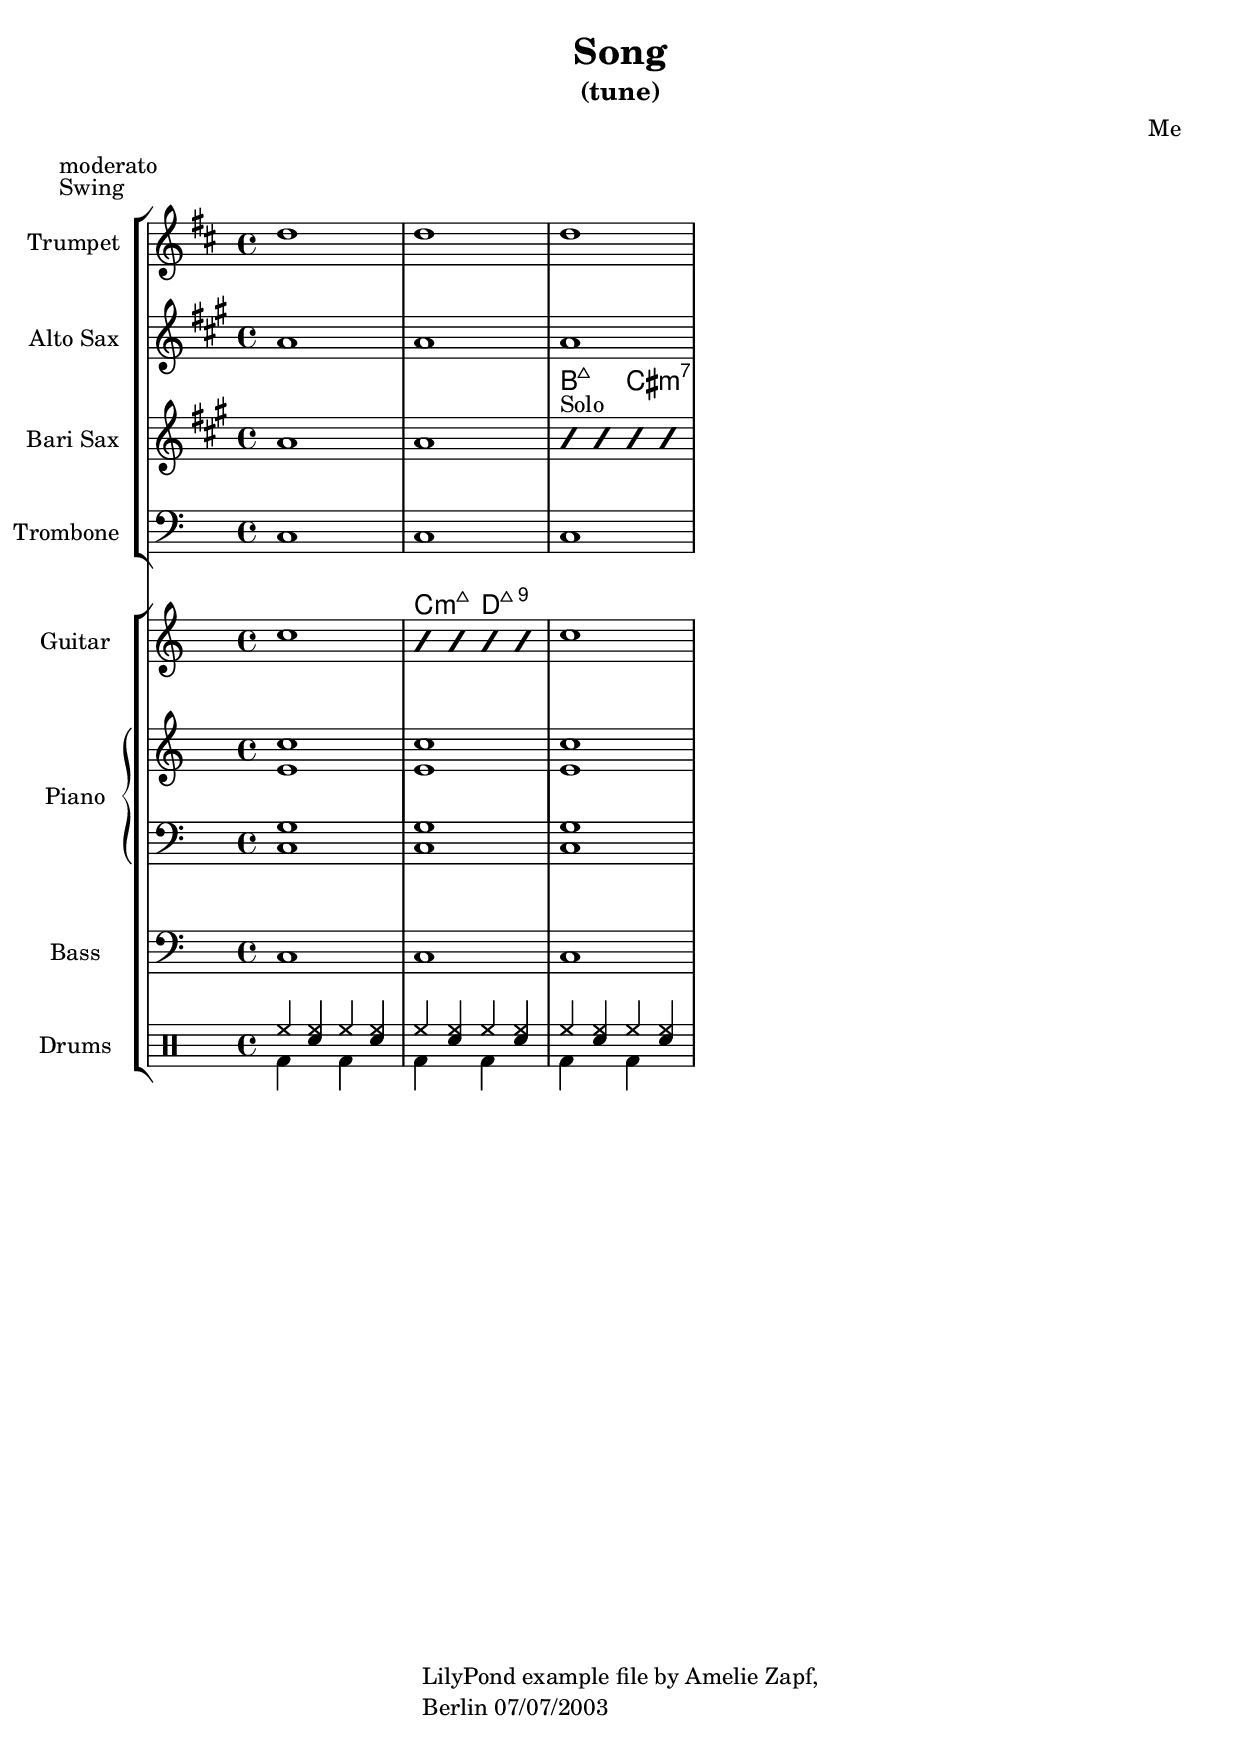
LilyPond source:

%% Do not edit this file; it is automatically
%% generated from LSR http://lsr.dsi.unimi.it
%% This file is in the public domain.
\version "2.13.29"

\header {
  lsrtags = "keyboards, percussion, fretted-strings, template"

%% Translation of GIT committish: 0b55335aeca1de539bf1125b717e0c21bb6fa31b
  texidoces = "
Ésta es una plantilla bastante avanzada, para un conjunto de
jazz. Observe que la notación de todos los instrumentos está en
@code{\\key c \\major} (Do mayor). Esto se refiere al tono de
concierto; la armadura se transporta automáticamente si la música está
dentro de una sección @code{\\transpose}.

"
  doctitlees = "Plantilla para combo de jazz"

%% Translation of GIT committish: 0a868be38a775ecb1ef935b079000cebbc64de40
  texidocde = "
Hier ist ein ziemlich kompliziertes Beispiel für ein Jazz-Ensemble. Achtung:
Alle Instrumente sind in @code{\key c \major} (C-Dur) notiert. Das bezieht sich
auf die klingende Musik: LilyPond transponiert die Tonart automatisch, wenn
sich die Noten innerhalb eines @code{\transpose}-Abschnitts befinden.

"

  doctitlede = "Vorlage für Jazz-Combo"
%% Translation of GIT committish: bdfe3dc8175a2d7e9ea0800b5b04cfb68fe58a7a
  texidocfr = "
Bien que compliqué de prime abord, voici un canevas tout à fait indiqué
pour les ensembles de jazz.  Vous noterez que tous les instruments sont
notés en ut (@code{\key c \major}), la tonalité de concert.  Les notes
seront automatiquement transposée dès lors qu'elles seront inscrites
dans une section @code{\\transpose}.

"
  doctitlefr = "Symboles de jazz"

  texidoc = "
This is quite an advanced template, for a jazz ensemble. Note that all
instruments are notated in @code{\\key c \\major}. This refers to the
key in concert pitch; the key will be automatically transposed if the
music is within a @code{\\transpose} section.

"
  doctitle = "Jazz combo template"
} % begin verbatim

\header {
  title = "Song"
  subtitle = "(tune)"
  composer = "Me"
  meter = "moderato"
  piece = "Swing"
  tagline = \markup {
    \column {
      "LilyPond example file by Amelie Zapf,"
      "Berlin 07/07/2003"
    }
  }
}

%#(set-global-staff-size 16)
\include "english.ly"

%%%%%%%%%%%% Some macros %%%%%%%%%%%%%%%%%%%

sl = {
  \override NoteHead #'style = #'slash
  \override Stem #'transparent = ##t
}
nsl = {
  \revert NoteHead #'style
  \revert Stem #'transparent
}
crOn = \override NoteHead #'style = #'cross
crOff = \revert NoteHead #'style

%% insert chord name style stuff here.

jazzChords = { }

%%%%%%%%%%%% Keys'n'thangs %%%%%%%%%%%%%%%%%

global = { \time 4/4 }

Key = { \key c \major }

% ############ Horns ############

% ------ Trumpet ------
trpt = \transpose c d \relative c'' {
  \Key
  c1 | c | c |
}
trpHarmony = \transpose c' d {
  \jazzChords
}
trumpet = {
  \global
  \set Staff.instrumentName = #"Trumpet"
  \clef treble
  <<
    \trpt
  >>
}

% ------ Alto Saxophone ------
alto = \transpose c a \relative c' {
  \Key
  c1 | c | c |
}
altoHarmony = \transpose c' a {
  \jazzChords
}
altoSax = {
  \global
  \set Staff.instrumentName = #"Alto Sax"
  \clef treble
  <<
    \alto
  >>
}

% ------ Baritone Saxophone ------
bari = \transpose c a' \relative c {
  \Key
  c1
  c1
  \sl
  d4^"Solo" d d d
  \nsl
}
bariHarmony = \transpose c' a \chordmode {
  \jazzChords s1 s d2:maj e:m7
}
bariSax = {
  \global
  \set Staff.instrumentName = #"Bari Sax"
  \clef treble
  <<
    \bari
  >>
}

% ------ Trombone ------
tbone = \relative c {
  \Key
  c1 | c | c
}
tboneHarmony = \chordmode {
  \jazzChords
}
trombone = {
  \global
  \set Staff.instrumentName = #"Trombone"
  \clef bass
  <<
    \tbone
  >>
}

% ############ Rhythm Section #############

% ------ Guitar ------
gtr = \relative c'' {
  \Key
  c1
  \sl
  b4 b b b
  \nsl
  c1
}
gtrHarmony = \chordmode {
  \jazzChords
  s1 c2:min7+ d2:maj9
}
guitar = {
  \global
  \set Staff.instrumentName = #"Guitar"
  \clef treble
  <<
    \gtr
  >>
}

%% ------ Piano ------
rhUpper = \relative c'' {
  \voiceOne
  \Key
  c1 | c | c
}
rhLower = \relative c' {
  \voiceTwo
  \Key
  e1 | e | e
}

lhUpper = \relative c' {
  \voiceOne
  \Key
  g1 | g | g
}
lhLower = \relative c {
  \voiceTwo
  \Key
  c1 | c | c
}

PianoRH = {
  \clef treble
  \global
  \set Staff.midiInstrument = #"acoustic grand"
  <<
    \new Voice = "one" \rhUpper
    \new Voice = "two" \rhLower
  >>
}
PianoLH = {
  \clef bass
  \global
  \set Staff.midiInstrument = #"acoustic grand"
  <<
    \new Voice = "one" \lhUpper
    \new Voice = "two" \lhLower
  >>
}

piano = {
  <<
    \set PianoStaff.instrumentName = #"Piano"
    \new Staff = "upper" \PianoRH
    \new Staff = "lower" \PianoLH
  >>
}

% ------ Bass Guitar ------
Bass = \relative c {
  \Key
  c1 | c | c
}
bass = {
  \global
  \set Staff.instrumentName = #"Bass"
  \clef bass
  <<
    \Bass
  >>
}

% ------ Drums ------
up = \drummode {
  \voiceOne
  hh4 <hh sn> hh <hh sn>
  hh4 <hh sn> hh <hh sn>
  hh4 <hh sn> hh <hh sn>
}
down = \drummode {
  \voiceTwo
  bd4 s bd s
  bd4 s bd s
  bd4 s bd s
}

drumContents = {
  \global
  <<
    \set DrumStaff.instrumentName = #"Drums"
    \new DrumVoice \up
    \new DrumVoice \down
  >>
}

%%%%%%%%% It All Goes Together Here %%%%%%%%%%%%%%%%%%%%%%

\score {
  <<
    \new StaffGroup = "horns" <<
      \new Staff = "trumpet" \trumpet
      \new Staff = "altosax" \altoSax
      \new ChordNames = "barichords" \bariHarmony
      \new Staff = "barisax" \bariSax
      \new Staff = "trombone" \trombone
    >>

    \new StaffGroup = "rhythm" <<
      \new ChordNames = "chords" \gtrHarmony
      \new Staff = "guitar" \guitar
      \new PianoStaff = "piano" \piano
      \new Staff = "bass" \bass
      \new DrumStaff \drumContents
    >>
  >>
  \layout {
    \context { \Staff \RemoveEmptyStaves }
    \context {
      \Score
      \override BarNumber #'padding = #3
      \override RehearsalMark #'padding = #2
      skipBars = ##t
    }
  }
  \midi { }
}

